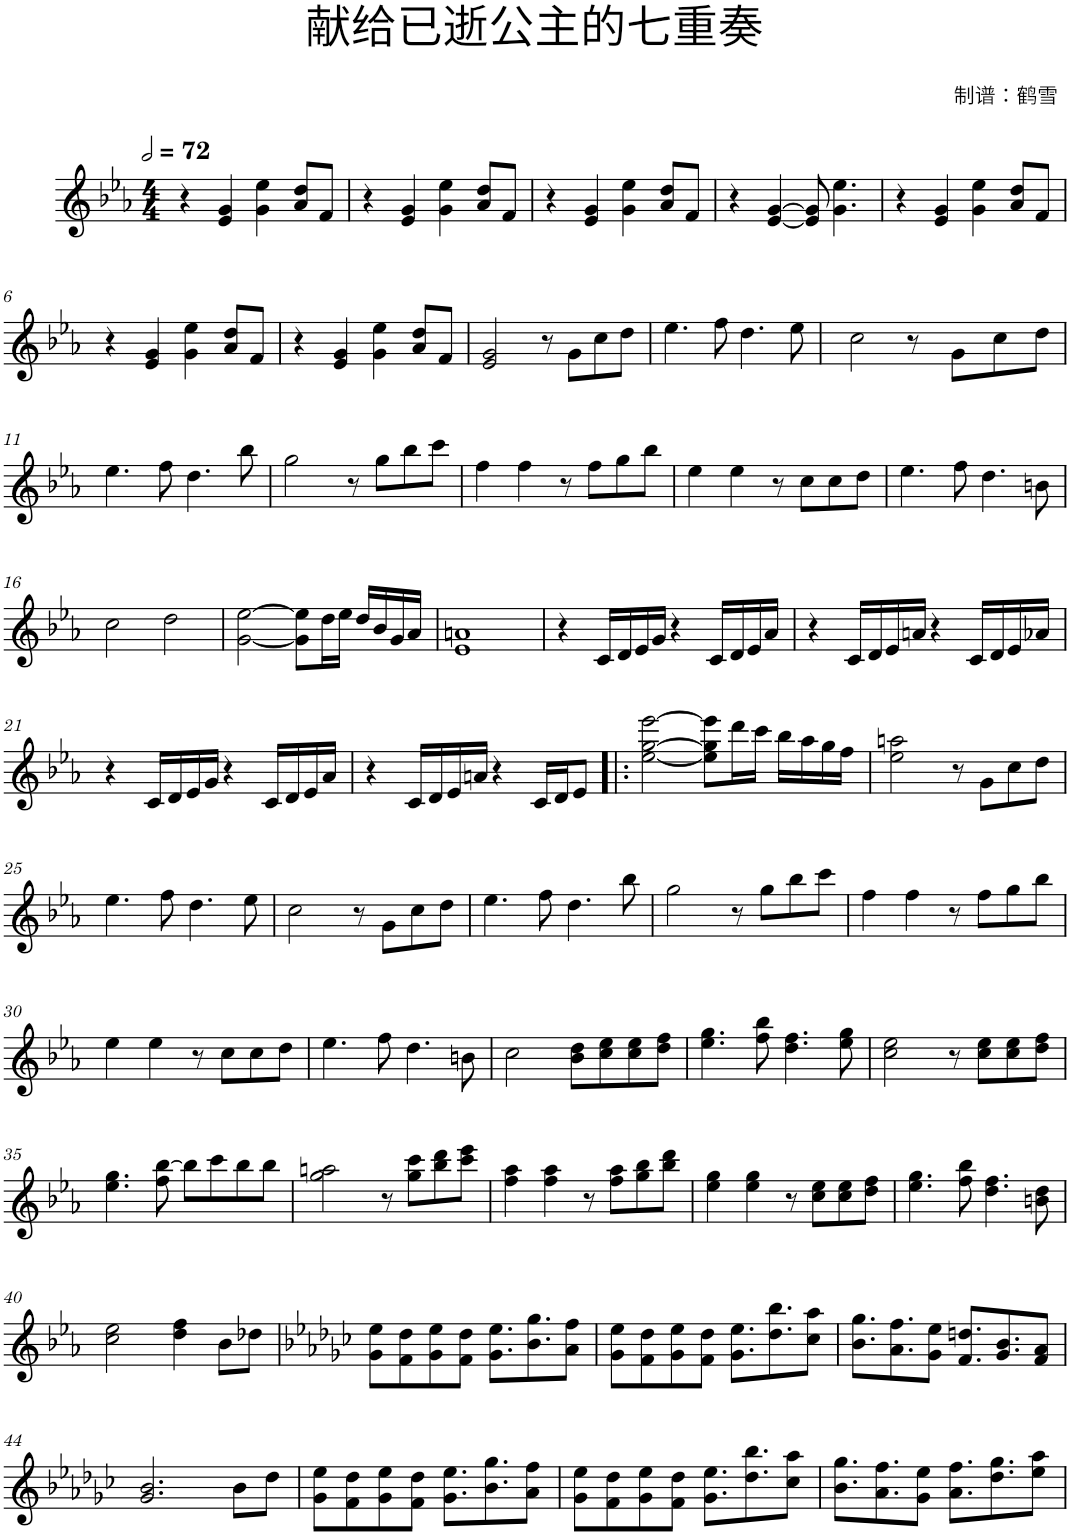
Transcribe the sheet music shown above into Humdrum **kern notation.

**kern
*part1
*staff1
*I"小提琴
*clefG2
*k[b-e-a-]
*M4/4
*MM144
=1
4r
4e-/ 4g/
4g\ 4ee-\
8a-/ 8dd/L
8f/J
=2
4r
4e-/ 4g/
4g\ 4ee-\
8a-/ 8dd/L
8f/J
=3
4r
4e-/ 4g/
4g\ 4ee-\
8a-/ 8dd/L
8f/J
=4
4r
[4e-/ [4g/
8e-/] 8g/]
4.g\ 4.ee-\
=5
4r
4e-/ 4g/
4g\ 4ee-\
8a-/ 8dd/L
8f/J
!!LO:LB:g=z
=6
4r
4e-/ 4g/
4g\ 4ee-\
8a-/ 8dd/L
8f/J
=7
4r
4e-/ 4g/
4g\ 4ee-\
8a-/ 8dd/L
8f/J
=8
2e-/ 2g/
8r
8g\L
8cc\
8dd\J
=9
4.ee-\
8ff\
4.dd\
8ee-\
=10
2cc\
8r
8g\L
8cc\
8dd\J
!!LO:LB:g=z
=11
4.ee-\
8ff\
4.dd\
8bb-\
=12
2gg\
8r
8gg\L
8bb-\
8ccc\J
=13
4ff\
4ff\
8r
8ff\L
8gg\
8bb-\J
=14
4ee-\
4ee-\
8r
8cc\L
8cc\
8dd\J
=15
4.ee-\
8ff\
4.dd\
8bn\
!!LO:LB:g=z
=16
2cc\
2dd\
=17
[2g\ [2ee-\
8g\] 8ee-\]L
16dd\L
16ee-\JJ
16dd/LL
16b-/
16g/
16a-/JJ
=18
1e- 1an
=19
4r
16c/LL
16d/
16e-/
16g/JJ
4r
16c/LL
16d/
16e-/
16a-/JJ
=20
4r
16c/LL
16d/
16e-/
16an/JJ
4r
16c/LL
16d/
16e-/
16a-X/JJ
!!LO:LB:g=z
=21
4r
16c/LL
16d/
16e-/
16g/JJ
4r
16c/LL
16d/
16e-/
16a-/JJ
=22
4r
16c/LL
16d/
16e-/
16an/JJ
4r
16c/LL
16d/J
8e-/J
=23!|:
[2ee-\ [2gg\ [2eee-\
8ee-\] 8gg\] 8eee-\]L
16ddd\L
16ccc\JJ
16bb-\LL
16aa-\
16gg\
16ff\JJ
=24
2ee-\ 2aan\
8r
8g\L
8cc\
8dd\J
!!LO:LB:g=z
=25
4.ee-\
8ff\
4.dd\
8ee-\
=26
2cc\
8r
8g\L
8cc\
8dd\J
=27
4.ee-\
8ff\
4.dd\
8bb-\
=28
2gg\
8r
8gg\L
8bb-\
8ccc\J
=29
4ff\
4ff\
8r
8ff\L
8gg\
8bb-\J
!!LO:LB:g=z
=30
4ee-\
4ee-\
8r
8cc\L
8cc\
8dd\J
=31
4.ee-\
8ff\
4.dd\
8bn\
=32
2cc\
8b-\ 8dd\L
8cc\ 8ee-\
8cc\ 8ee-\
8dd\ 8ff\J
=33
4.ee-\ 4.gg\
8ff\ 8bb-\
4.dd\ 4.ff\
8ee-\ 8gg\
=34
2cc\ 2ee-\
8r
8cc\ 8ee-\L
8cc\ 8ee-\
8dd\ 8ff\J
!!LO:LB:g=z
=35
4.ee-\ 4.gg\
8ff\ [8bb-\
8bb-\L]
8ccc\
8bb-\
8bb-\J
=36
2gg\ 2aan\
8r
8gg\ 8ccc\L
8bb-\ 8ddd\
8ccc\ 8eee-\J
=37
4ff\ 4aa-\
4ff\ 4aa-\
8r
8ff\ 8aa-\L
8gg\ 8bb-\
8bb-\ 8ddd\J
=38
4ee-\ 4gg\
4ee-\ 4gg\
8r
8cc\ 8ee-\L
8cc\ 8ee-\
8dd\ 8ff\J
=39
4.ee-\ 4.gg\
8ff\ 8bb-\
4.dd\ 4.ff\
8bn\ 8dd\
!!LO:LB:g=z
=40
2cc\ 2ee-\
4dd\ 4ff\
8b-\L
8dd-X\J
=41
*k[b-e-a-d-g-c-]
8g-\ 8ee-\L
8f\ 8dd-\
8g-\ 8ee-\
8f\ 8dd-\J
8.g-\ 8.ee-\L
8.b-\ 8.gg-\
8a-\ 8ff\J
=42
8g-\ 8ee-\L
8f\ 8dd-\
8g-\ 8ee-\
8f\ 8dd-\J
8.g-\ 8.ee-\L
8.dd-\ 8.bb-\
8cc-\ 8aa-\J
=43
8.b-\ 8.gg-\L
8.a-\ 8.ff\
8g-\ 8ee-\J
8.f/ 8.ddn/L
8.g-/ 8.b-/
8f/ 8a-/J
!!LO:LB:g=z
=44
2.g-/ 2.b-/
8b-\L
8dd-\J
=45
8g-\ 8ee-\L
8f\ 8dd-\
8g-\ 8ee-\
8f\ 8dd-\J
8.g-\ 8.ee-\L
8.b-\ 8.gg-\
8a-\ 8ff\J
=46
8g-\ 8ee-\L
8f\ 8dd-\
8g-\ 8ee-\
8f\ 8dd-\J
8.g-\ 8.ee-\L
8.dd-\ 8.bb-\
8cc-\ 8aa-\J
=47
8.b-\ 8.gg-\L
8.a-\ 8.ff\
8g-\ 8ee-\J
8.a-\ 8.ff\L
8.dd-\ 8.gg-\
8ee-\ 8aa-\J
=
*-
